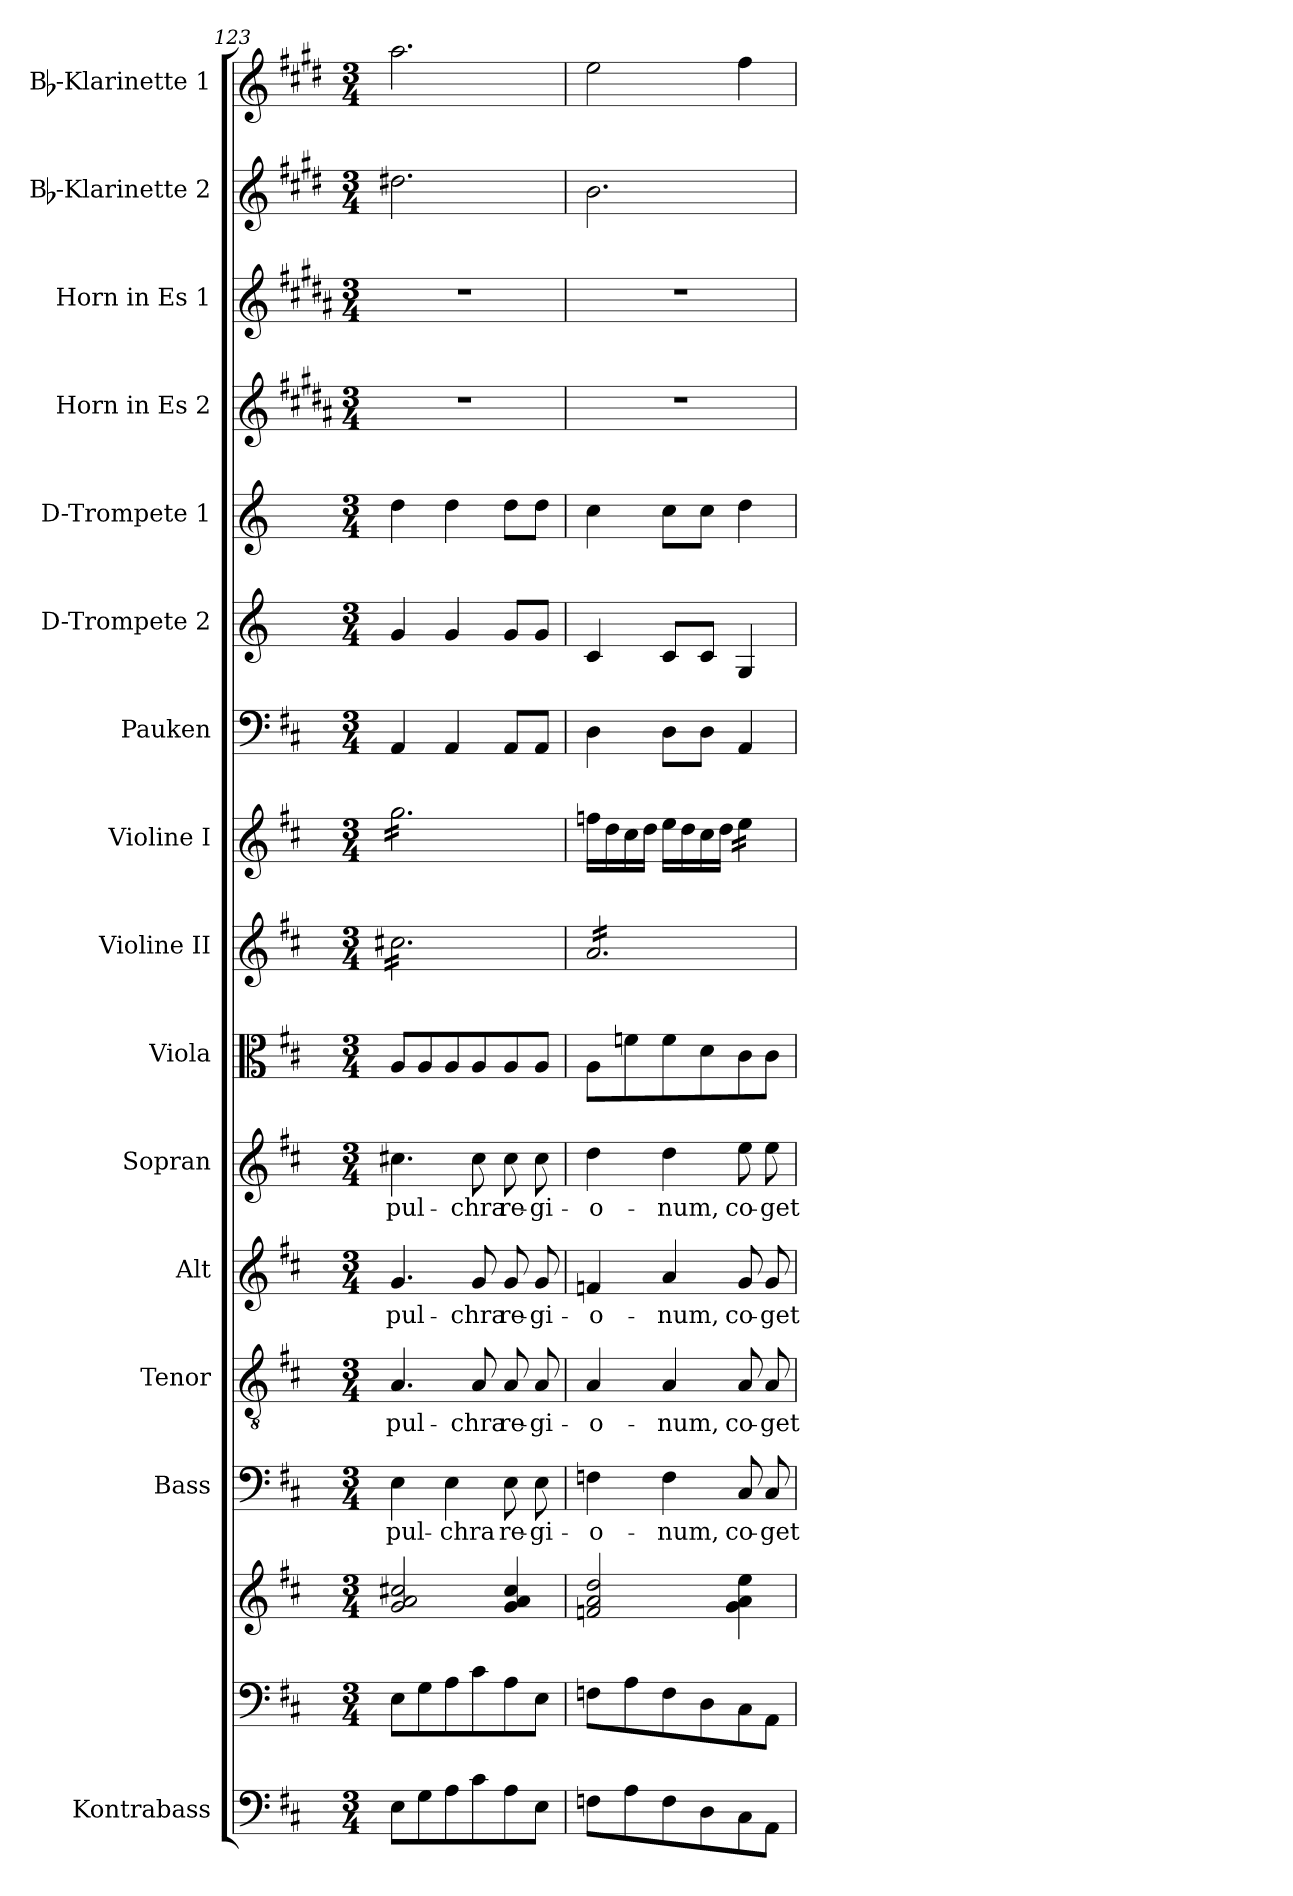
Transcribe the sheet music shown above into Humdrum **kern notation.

**kern	**kern	**kern	**kern	**text	**kern	**text	**kern	**text	**kern	**text	**kern	**kern	**kern	**kern	**kern	**kern	**kern	**kern	**kern	**kern
*part16	*part15	*part15	*part14	*part14	*part13	*part13	*part12	*part12	*part11	*part11	*part10	*part9	*part8	*part7	*part6	*part5	*part4	*part3	*part2	*part1
*staff17	*staff16	*staff15	*staff14	*staff14	*staff13	*staff13	*staff12	*staff12	*staff11	*staff11	*staff10	*staff9	*staff8	*staff7	*staff6	*staff5	*staff4	*staff3	*staff2	*staff1
*I"Kontrabass	*	*	*I"Bass	*	*I"Tenor	*	*I"Alt	*	*I"Sopran	*	*I"Viola	*I"Violine II	*I"Violine I	*I"Pauken	*I"D-Trompete 2	*I"D-Trompete 1	*I"Horn in Es 2	*I"Horn in Es 1	*I"Bb-Klarinette 2	*I"Bb-Klarinette 1
*I'Kb.	*	*	*I'B.	*	*I'T.	*	*I'A.	*	*I'S.	*	*I'Vla.	*I'Vl. II	*I'Vl. I	*I'Pk.	*I'D Trp. 2	*I'D Trp. 1	*	*	*I'Bb Kl. 2	*I'Bb Kl. 1
*clefF4	*clefF4	*clefG2	*clefF4	*	*clefGv2	*	*clefG2	*	*clefG2	*	*clefC3	*clefG2	*clefG2	*clefF4	*clefG2	*clefG2	*clefG2	*clefG2	*clefG2	*clefG2
*ITrd7c12	*	*	*	*	*	*	*	*	*	*	*	*	*	*	*ITrd-1c-2	*ITrd-1c-2	*ITrd5c9	*ITrd5c9	*ITrd1c2	*ITrd1c2
*k[f#c#]	*k[f#c#]	*k[f#c#]	*k[f#c#]	*	*k[f#c#]	*	*k[f#c#]	*	*k[f#c#]	*	*k[f#c#]	*k[f#c#]	*k[f#c#]	*k[f#c#]	*k[f#c#]	*k[f#c#]	*k[f#c#]	*k[f#c#]	*k[f#c#]	*k[f#c#]
*D:	*D:	*D:	*D:	*	*D:	*	*D:	*	*D:	*	*D:	*D:	*D:	*D:	*D:	*D:	*D:	*D:	*D:	*D:
*M3/4	*M3/4	*M3/4	*M3/4	*	*M3/4	*	*M3/4	*	*M3/4	*	*M3/4	*M3/4	*M3/4	*M3/4	*M3/4	*M3/4	*M3/4	*M3/4	*M3/4	*M3/4
=123	=123	=123	=123	=123	=123	=123	=123	=123	=123	=123	=123	=123	=123	=123	=123	=123	=123	=123	=123	=123
!	!	!	!	!LO:LY:b	!	!LO:LY:b	!	!LO:LY:b	!	!LO:LY:b	!	!	!	!	!	!	!	!	!	!
*	*	*	*	*	*	*	*	*	*	*	*	*tremolo	*	*	*	*	*	*	*	*
*	*	*	*	*	*	*	*	*	*	*	*	*	*tremolo	*	*	*	*	*	*	*
8EE\L	8E\L	2g/ 2a/ 2cc#X/	4E\	-pul-	4.A/	-pul-	4.g/	-pul-	4.cc#X\	-pul-	8A/L	16cc#X\LL	16gg\LL	4AA/	4a/	4ee\	2.r	2.r	2.cc#X\	2.gg\
.	.	.	.	.	.	.	.	.	.	.	.	16cc#X\	16gg\	.	.	.	.	.	.	.
8GG\	8G\	.	.	.	.	.	.	.	.	.	8A/	16cc#X\	16gg\	.	.	.	.	.	.	.
.	.	.	.	.	.	.	.	.	.	.	.	16cc#X\	16gg\	.	.	.	.	.	.	.
!	!	!	!	!LO:LY:b	!	!	!	!	!	!	!	!	!	!	!	!	!	!	!	!
8AA\	8A\	.	4E\	-chra	.	.	.	.	.	.	8A/	16cc#X\	16gg\	4AA/	4a/	4ee\	.	.	.	.
.	.	.	.	.	.	.	.	.	.	.	.	16cc#X\	16gg\	.	.	.	.	.	.	.
!	!	!	!	!	!	!LO:LY:b	!	!LO:LY:b	!	!LO:LY:b	!	!	!	!	!	!	!	!	!	!
8C#\	8c#\	.	.	.	8A/	-chra	8g/	-chra	8cc#\	-chra	8A/	16cc#X\	16gg\	.	.	.	.	.	.	.
.	.	.	.	.	.	.	.	.	.	.	.	16cc#X\	16gg\	.	.	.	.	.	.	.
!	!	!	!	!LO:LY:b	!	!LO:LY:b	!	!LO:LY:b	!	!LO:LY:b	!	!	!	!	!	!	!	!	!	!
8AA\	8A\	4g/ 4a/ 4cc#/	8E\	re-	8A/	re-	8g/	re-	8cc#\	re-	8A/	16cc#X\	16gg\	8AA/L	8a/L	8ee\L	.	.	.	.
.	.	.	.	.	.	.	.	.	.	.	.	16cc#X\	16gg\	.	.	.	.	.	.	.
!	!	!	!	!LO:LY:b	!	!LO:LY:b	!	!LO:LY:b	!	!LO:LY:b	!	!	!	!	!	!	!	!	!	!
8EE\J	8E\J	.	8E\	-gi-	8A/	-gi-	8g/	-gi-	8cc#\	-gi-	8A/J	16cc#X\	16gg\	8AA/J	8a/J	8ee\J	.	.	.	.
.	.	.	.	.	.	.	.	.	.	.	.	16cc#X\JJ	16gg\JJ	.	.	.	.	.	.	.
*	*	*	*	*	*	*	*	*	*	*	*	*	*Xtremolo	*	*	*	*	*	*	*
=124	=124	=124	=124	=124	=124	=124	=124	=124	=124	=124	=124	=124	=124	=124	=124	=124	=124	=124	=124	=124
!	!	!	!	!LO:LY:b	!	!LO:LY:b	!	!LO:LY:b	!	!LO:LY:b	!	!	!	!	!	!	!	!	!	!
8FFn\L	8Fn\L	2fn/ 2a/ 2dd/	4Fn\	-o-	4A/	-o-	4fn/	-o-	4dd\	-o-	8A\L	16a/LL	16ffn\LL	4D\	4d/	4dd\	2.r	2.r	2.a\	2dd\
.	.	.	.	.	.	.	.	.	.	.	.	16a/	16dd\	.	.	.	.	.	.	.
8AA\	8A\	.	.	.	.	.	.	.	.	.	8fn\	16a/	16cc#\	.	.	.	.	.	.	.
.	.	.	.	.	.	.	.	.	.	.	.	16a/	16dd\JJ	.	.	.	.	.	.	.
!	!	!	!	!LO:LY:b	!	!LO:LY:b	!	!LO:LY:b	!	!LO:LY:b	!	!	!	!	!	!	!	!	!	!
8FF\	8F\	.	4F\	-num,	4A/	-num,	4a/	-num,	4dd\	-num,	8f\	16a/	16ee\LL	8D\L	8d/L	8dd\L	.	.	.	.
.	.	.	.	.	.	.	.	.	.	.	.	16a/	16dd\	.	.	.	.	.	.	.
8DD\	8D\	.	.	.	.	.	.	.	.	.	8d\	16a/	16cc#\	8D\J	8d/J	8dd\J	.	.	.	.
.	.	.	.	.	.	.	.	.	.	.	.	16a/	16dd\JJ	.	.	.	.	.	.	.
!	!	!	!	!LO:LY:b	!	!LO:LY:b	!	!LO:LY:b	!	!LO:LY:b	!	!	!	!	!	!	!	!	!	!
*	*	*	*	*	*	*	*	*	*	*	*	*	*tremolo	*	*	*	*	*	*	*
8CC#\	8C#\	4g\ 4a\ 4ee\	8C#/	co-	8A/	co-	8g/	co-	8ee\	co-	8c#\	16a/	16ee\LL	4AA/	4A/	4ee\	.	.	.	4ee\
.	.	.	.	.	.	.	.	.	.	.	.	16a/	16ee\	.	.	.	.	.	.	.
!	!	!	!	!LO:LY:b	!	!LO:LY:b	!	!LO:LY:b	!	!LO:LY:b	!	!	!	!	!	!	!	!	!	!
8AAA\J	8AA\J	.	8C#/	-get	8A/	-get	8g/	-get	8ee\	-get	8c#\J	16a/	16ee\	.	.	.	.	.	.	.
.	.	.	.	.	.	.	.	.	.	.	.	16a/JJ	16ee\JJ	.	.	.	.	.	.	.
*	*	*	*	*	*	*	*	*	*	*	*	*	*Xtremolo	*	*	*	*	*	*	*
*	*	*	*	*	*	*	*	*	*	*	*	*Xtremolo	*	*	*	*	*	*	*	*
=	=	=	=	=	=	=	=	=	=	=	=	=	=	=	=	=	=	=	=	=
*-	*-	*-	*-	*-	*-	*-	*-	*-	*-	*-	*-	*-	*-	*-	*-	*-	*-	*-	*-	*-
